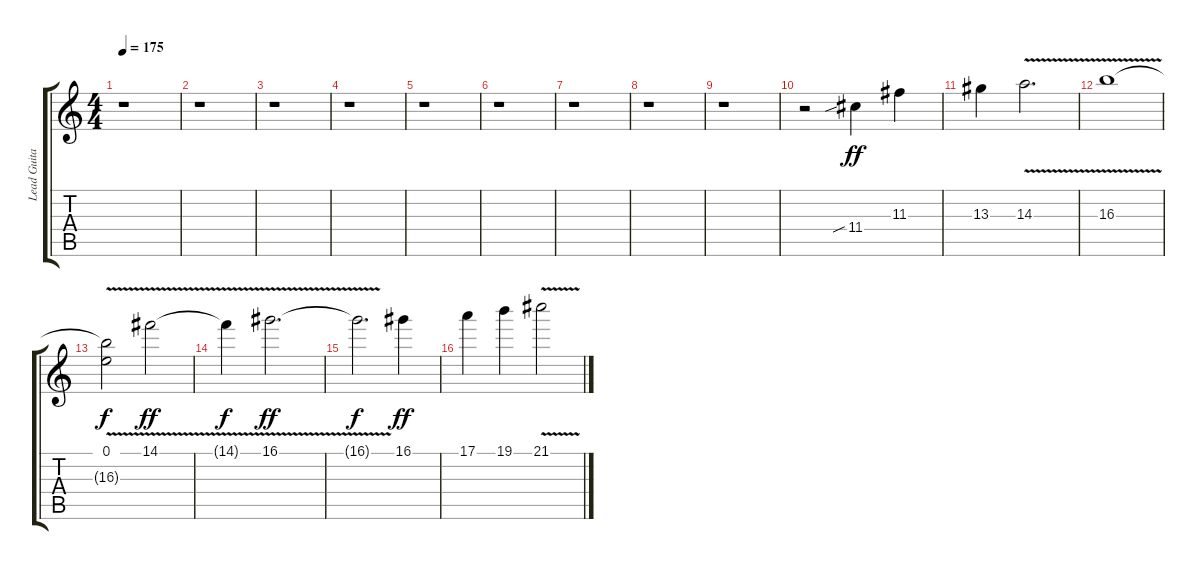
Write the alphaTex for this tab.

\track ("Lead Guitar/Michael Lee Firkins" "Lead Guita") {instrument distortionguitar}
\staff {score tabs}
\tuning (E4 B3 G3 D3 A2 E2) {hide}
\ts (4 4)
\tempo 175
\clef g2
\ks c
r.1{dy ff} |
r.1 |
r.1 |
r.1 |
r.1 |
r.1 |
r.1 |
r.1 |
r.1 |
r.2 11.4{sib}.4 11.3.4 |
13.3.4 14.3{v}.2{d} |
16.3{v}.1 |
(0.1 16.3{t}).2{dy f} 14.1{v}.2{dy ff} |
14.1{t}.4{dy f} 16.1{v}.2{d dy ff} |
16.1{t}.2{d dy f} 16.1.4{dy ff} |
17.1.4 19.1.4 21.1{v}.2
